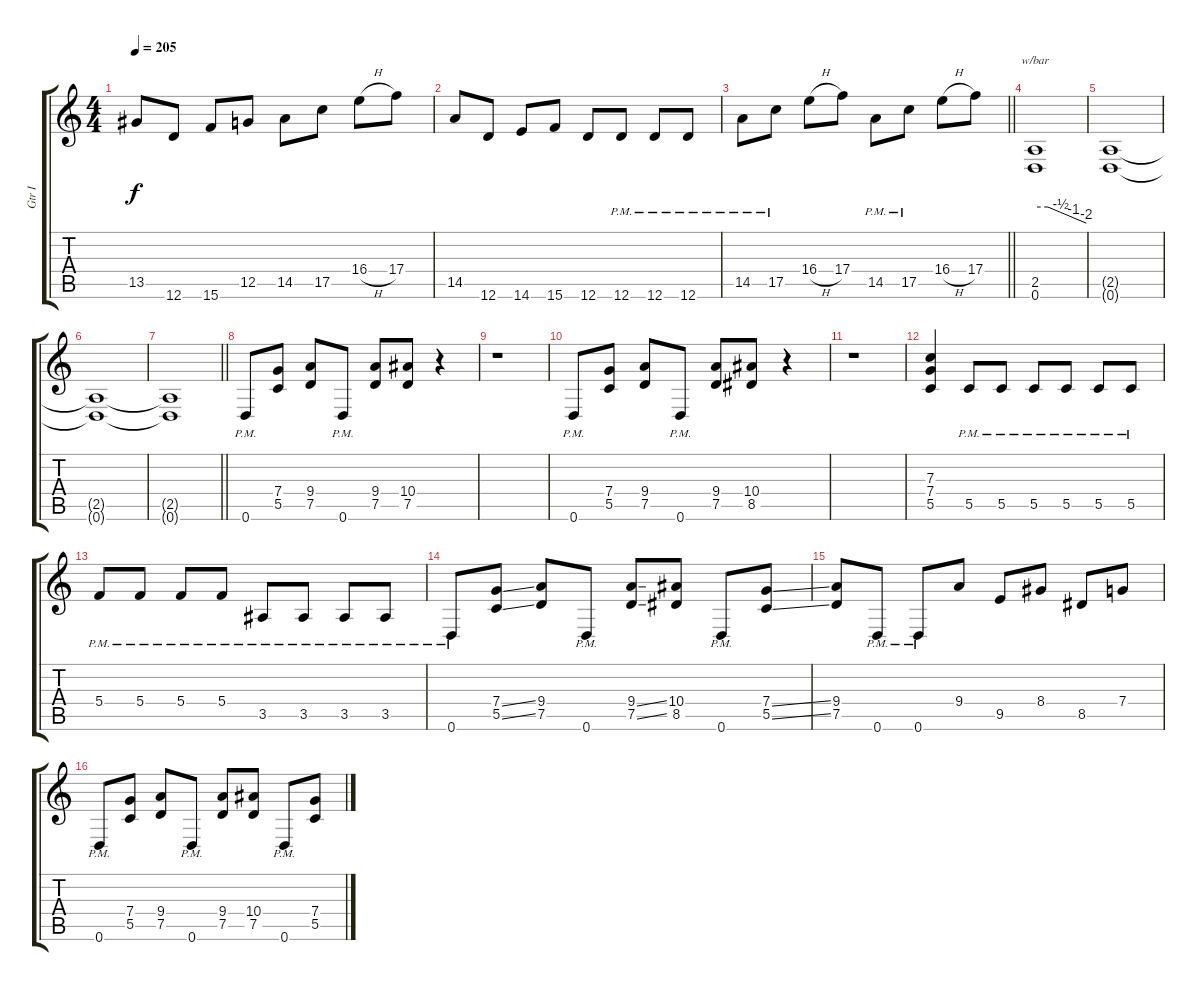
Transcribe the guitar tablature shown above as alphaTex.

\track ("Gtr I" "Gtr I") {instrument distortionguitar}
\staff {score tabs}
\tuning (D4 A3 F3 C3 G2 D2) {hide}
\ts (4 4)
\tempo 205
\clef g2
\ks c
13.5.8{dy f} 12.6.8 15.6.8 12.5.8 14.5.8 17.5.8 16.4{h}.8 17.4.8 |
14.5.8 12.6.8 14.6.8 15.6.8 12.6.8 12.6{pm}.8 12.6{pm}.8 12.6{pm}.8 |
\barLineRight lightlight
14.5{pm}.8 17.5{pm}.8 16.4{h}.8 17.4.8 14.5{pm}.8 17.5{pm}.8 16.4{h}.8 17.4.8 |
(2.5 0.6).1{tbe (custom default 0 0 15 0 30 -2 45 -4 60 -8)} |
(2.5{t} 0.6{t}).1 |
(2.5{t} 0.6{t}).1 |
\barLineRight lightlight
(2.5{t} 0.6{t}).1 |
0.6{pm}.8 (7.4 5.5).8 (9.4 7.5).8 0.6{pm}.8 (9.4 7.5).8 (10.4 7.5).8 r.4 |
r.1 |
0.6{pm}.8 (7.4 5.5).8 (9.4 7.5).8 0.6{pm}.8 (9.4 7.5).8 (10.4 8.5).8 r.4 |
r.1 |
(7.3 7.4 5.5).4 5.5{pm}.8 5.5{pm}.8 5.5{pm}.8 5.5{pm}.8 5.5{pm}.8 5.5{pm}.8 |
5.4{pm}.8 5.4{pm}.8 5.4{pm}.8 5.4{pm}.8 3.5{pm}.8 3.5{pm}.8 3.5{pm}.8 3.5{pm}.8 |
0.6{pm}.8 (7.4{ss} 5.5{ss}).8 (9.4 7.5).8 0.6{pm}.8 (9.4{ss} 7.5{ss}).8 (10.4 8.5).8 0.6{pm}.8 (7.4{ss} 5.5{ss}).8 |
(9.4 7.5).8 0.6{pm}.8 0.6{pm}.8 9.4.8 9.5.8 8.4.8 8.5.8 7.4.8 |
0.6{pm}.8 (7.4 5.5).8 (9.4 7.5).8 0.6{pm}.8 (9.4 7.5).8 (10.4 7.5).8 0.6{pm}.8 (7.4{ss} 5.5{ss}).8
